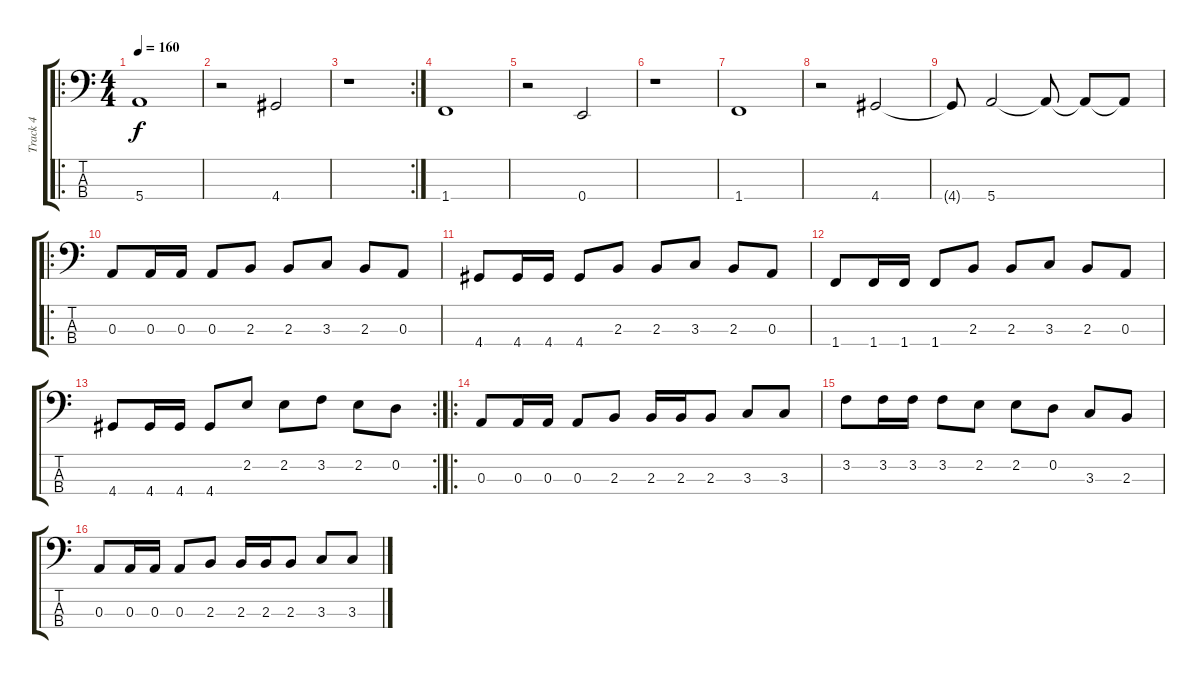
\track ("Track 4" "Track 4") {instrument electricbassfinger}
\staff {score tabs}
\tuning (G2 D2 A1 E1) {hide}
\ro
\ts (4 4)
\tempo 160
\clef f4
\ks c
5.4.1{dy f instrument electricbassfinger} |
r.2 4.4.2 |
\rc 2
r.1 |
1.4.1 |
r.2 0.4.2 |
r.1 |
1.4.1 |
r.2 4.4.2 |
4.4{t}.8 5.4.2 5.4{t}.8 5.4{t}.8 5.4{t}.8 |
\ro
0.3.8 0.3.16 0.3.16 0.3.8 2.3.8 2.3.8 3.3.8 2.3.8 0.3.8 |
4.4.8 4.4.16 4.4.16 4.4.8 2.3.8 2.3.8 3.3.8 2.3.8 0.3.8 |
1.4.8 1.4.16 1.4.16 1.4.8 2.3.8 2.3.8 3.3.8 2.3.8 0.3.8 |
\rc 2
4.4.8 4.4.16 4.4.16 4.4.8 2.2.8 2.2.8 3.2.8 2.2.8 0.2.8 |
\ro
0.3.8 0.3.16 0.3.16 0.3.8 2.3.8 2.3.16 2.3.16 2.3.8 3.3.8 3.3.8 |
3.2.8 3.2.16 3.2.16 3.2.8 2.2.8 2.2.8 0.2.8 3.3.8 2.3.8 |
0.3.8 0.3.16 0.3.16 0.3.8 2.3.8 2.3.16 2.3.16 2.3.8 3.3.8 3.3.8
